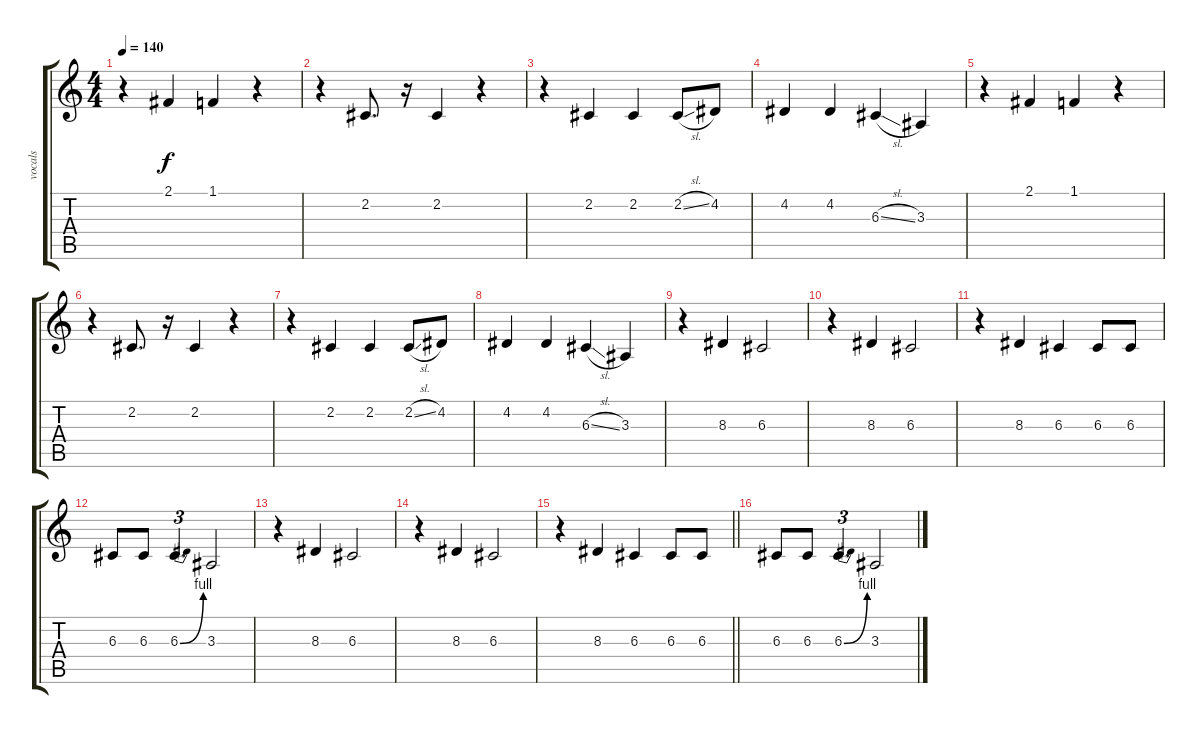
\track ("vocals" "vocals") {instrument flute}
\staff {score tabs}
\tuning (E4 B3 G3 D3 A2 D2) {hide}
\ts (4 4)
\tempo 140
\clef g2
\ks c
r.4{dy f} 2.1.4 1.1.4 r.4 |
r.4 2.2.8{d} r.16 2.2.4 r.4 |
r.4 2.2.4 2.2.4 2.2{sl}.8 4.2.8 |
4.2.4 4.2.4 6.3{sl}.4 3.3.4 |
r.4 2.1.4 1.1.4 r.4 |
r.4 2.2.8{d} r.16 2.2.4 r.4 |
r.4 2.2.4 2.2.4 2.2{sl}.8 4.2.8 |
4.2.4 4.2.4 6.3{sl}.4 3.3.4 |
r.4 8.3.4 6.3.2 |
r.4 8.3.4 6.3.2 |
r.4 8.3.4 6.3.4 6.3.8 6.3.8 |
6.3.8 6.3.8 6.3{be (bend 0 0 60 4)}.4{d tu (3 2)} 3.3.2 |
r.4 8.3.4 6.3.2 |
r.4 8.3.4 6.3.2 |
\barLineRight lightlight
r.4 8.3.4 6.3.4 6.3.8 6.3.8 |
6.3.8 6.3.8 6.3{be (bend 0 0 60 4)}.4{d tu (3 2)} 3.3.2
